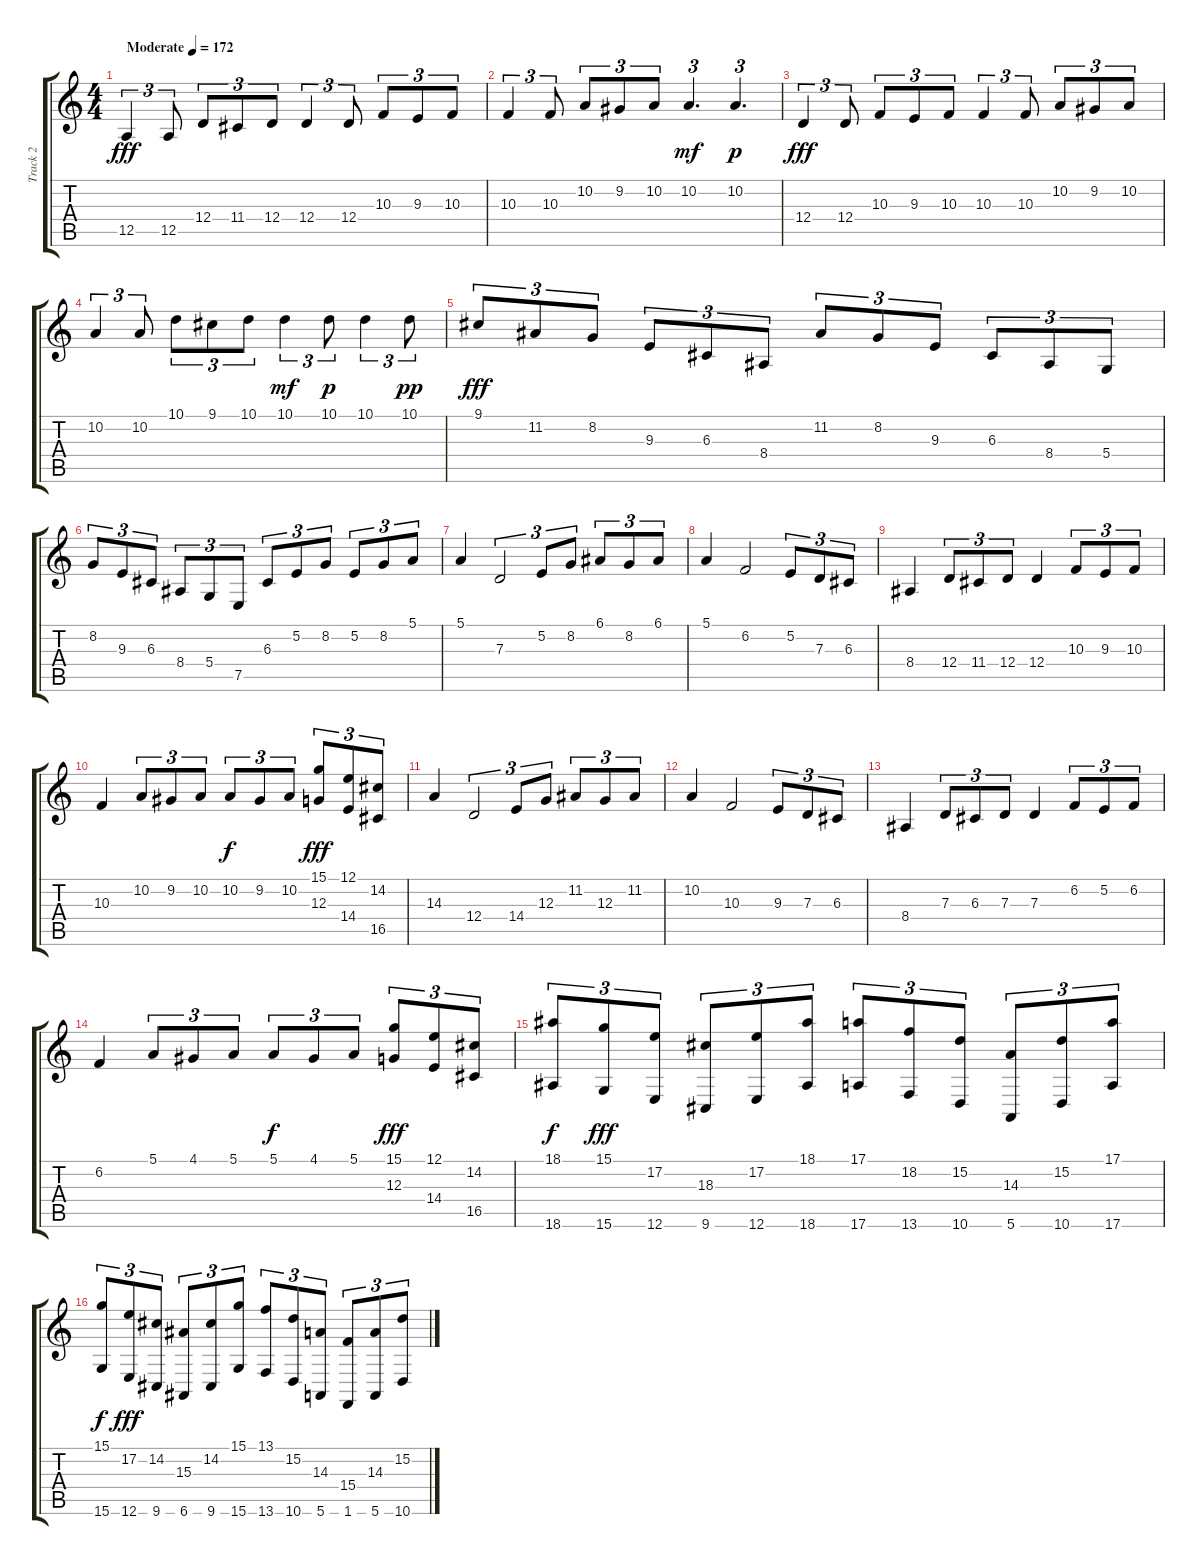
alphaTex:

\track ("Track 2" "Track 2") {instrument lead2sawtooth}
\staff {score tabs}
\tuning (E4 B3 G3 D3 A2 E2) {hide}
\ts (4 4)
\tempo (172 "Moderate")
\clef g2
\ks c
12.5.4{tu (3 2) dy fff instrument lead2sawtooth} 12.5.8{tu (3 2)} 12.4.8{tu (3 2)} 11.4.8{tu (3 2)} 12.4.8{tu (3 2)} 12.4.4{tu (3 2)} 12.4.8{tu (3 2)} 10.3.8{tu (3 2)} 9.3.8{tu (3 2)} 10.3.8{tu (3 2)} |
10.3.4{tu (3 2)} 10.3.8{tu (3 2)} 10.2.8{tu (3 2)} 9.2.8{tu (3 2)} 10.2.8{tu (3 2)} 10.2.4{d tu (3 2) dy mf} 10.2.4{d tu (3 2) dy p} |
12.4.4{tu (3 2) dy fff} 12.4.8{tu (3 2)} 10.3.8{tu (3 2)} 9.3.8{tu (3 2)} 10.3.8{tu (3 2)} 10.3.4{tu (3 2)} 10.3.8{tu (3 2)} 10.2.8{tu (3 2)} 9.2.8{tu (3 2)} 10.2.8{tu (3 2)} |
10.2.4{tu (3 2)} 10.2.8{tu (3 2)} 10.1.8{tu (3 2)} 9.1.8{tu (3 2)} 10.1.8{tu (3 2)} 10.1.4{tu (3 2) dy mf} 10.1.8{tu (3 2) dy p} 10.1.4{tu (3 2)} 10.1.8{tu (3 2) dy pp} |
9.1.8{tu (3 2) dy fff} 11.2.8{tu (3 2)} 8.2.8{tu (3 2)} 9.3.8{tu (3 2)} 6.3.8{tu (3 2)} 8.4.8{tu (3 2)} 11.2.8{tu (3 2)} 8.2.8{tu (3 2)} 9.3.8{tu (3 2)} 6.3.8{tu (3 2)} 8.4.8{tu (3 2)} 5.4.8{tu (3 2)} |
8.2.8{tu (3 2)} 9.3.8{tu (3 2)} 6.3.8{tu (3 2)} 8.4.8{tu (3 2)} 5.4.8{tu (3 2)} 7.5.8{tu (3 2)} 6.3.8{tu (3 2)} 5.2.8{tu (3 2)} 8.2.8{tu (3 2)} 5.2.8{tu (3 2)} 8.2.8{tu (3 2)} 5.1.8{tu (3 2)} |
5.1.4 7.3.2{tu (3 2)} 5.2.8{tu (3 2)} 8.2.8{tu (3 2)} 6.1.8{tu (3 2)} 8.2.8{tu (3 2)} 6.1.8{tu (3 2)} |
5.1.4 6.2.2 5.2.8{tu (3 2)} 7.3.8{tu (3 2)} 6.3.8{tu (3 2)} |
8.4.4 12.4.8{tu (3 2)} 11.4.8{tu (3 2)} 12.4.8{tu (3 2)} 12.4.4 10.3.8{tu (3 2)} 9.3.8{tu (3 2)} 10.3.8{tu (3 2)} |
10.3.4 10.2.8{tu (3 2)} 9.2.8{tu (3 2)} 10.2.8{tu (3 2)} 10.2.8{tu (3 2) dy f} 9.2.8{tu (3 2)} 10.2.8{tu (3 2)} (15.1 12.3).8{tu (3 2) dy fff} (12.1 14.4).8{tu (3 2)} (14.2 16.5).8{tu (3 2)} |
14.3.4 12.4.2{tu (3 2)} 14.4.8{tu (3 2)} 12.3.8{tu (3 2)} 11.2.8{tu (3 2)} 12.3.8{tu (3 2)} 11.2.8{tu (3 2)} |
10.2.4 10.3.2 9.3.8{tu (3 2)} 7.3.8{tu (3 2)} 6.3.8{tu (3 2)} |
8.4.4 7.3.8{tu (3 2)} 6.3.8{tu (3 2)} 7.3.8{tu (3 2)} 7.3.4 6.2.8{tu (3 2)} 5.2.8{tu (3 2)} 6.2.8{tu (3 2)} |
6.2.4 5.1.8{tu (3 2)} 4.1.8{tu (3 2)} 5.1.8{tu (3 2)} 5.1.8{tu (3 2) dy f} 4.1.8{tu (3 2)} 5.1.8{tu (3 2)} (15.1 12.3).8{tu (3 2) dy fff} (12.1 14.4).8{tu (3 2)} (14.2 16.5).8{tu (3 2)} |
(18.1 18.6).8{tu (3 2) dy f} (15.1 15.6).8{tu (3 2) dy fff} (17.2 12.6).8{tu (3 2)} (18.3 9.6).8{tu (3 2)} (17.2 12.6).8{tu (3 2)} (18.1 18.6).8{tu (3 2)} (17.1 17.6).8{tu (3 2)} (18.2 13.6).8{tu (3 2)} (15.2 10.6).8{tu (3 2)} (14.3 5.6).8{tu (3 2)} (15.2 10.6).8{tu (3 2)} (17.1 17.6).8{tu (3 2)} |
(15.1 15.6).8{tu (3 2) dy f} (17.2 12.6).8{tu (3 2) dy fff} (14.2 9.6).8{tu (3 2)} (15.3 6.6).8{tu (3 2)} (14.2 9.6).8{tu (3 2)} (15.1 15.6).8{tu (3 2)} (13.1 13.6).8{tu (3 2)} (15.2 10.6).8{tu (3 2)} (14.3 5.6).8{tu (3 2)} (15.4 1.6).8{tu (3 2)} (14.3 5.6).8{tu (3 2)} (15.2 10.6).8{tu (3 2)}
